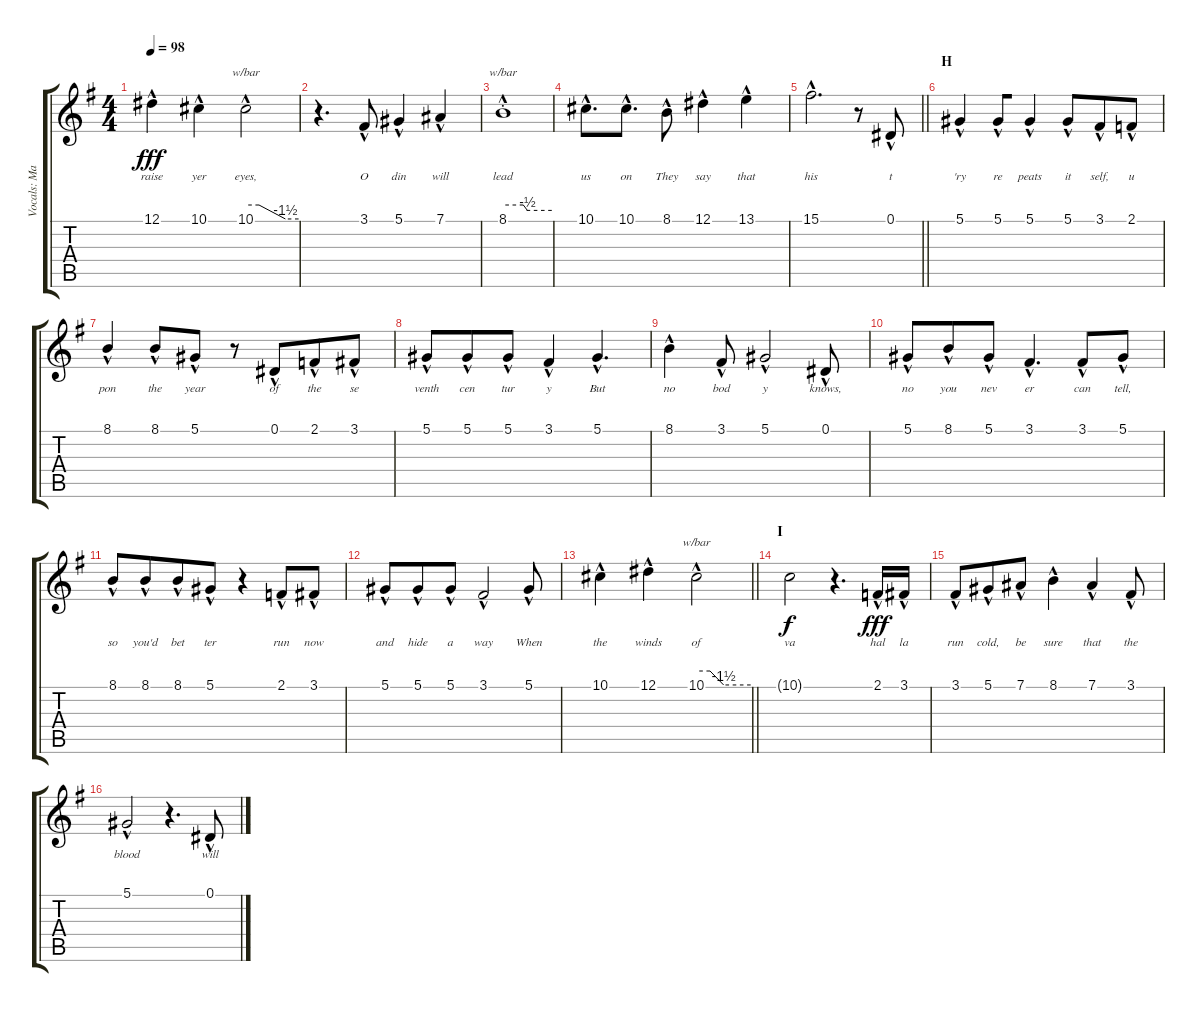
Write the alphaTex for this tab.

\track ("Vocals: Martin" "Vocals: Ma") {instrument lead2sawtooth}
\staff {score tabs}
\tuning (Eb4 Bb3 Gb3 Db3 Ab2 Eb2) {hide}
\ts (4 4)
\tempo 98
\clef g2
\ks g
12.1{hac}.4{lyrics (0 "raise") lyrics (1 "") lyrics (2 "") lyrics (3 "") lyrics (4 "") dy fff} 10.1{hac}.4{lyrics (0 "yer") lyrics (1 "") lyrics (2 "") lyrics (3 "") lyrics (4 "")} 10.1{hac}.2{tbe (custom default 0 0 15 0 45 -6 60 -6) lyrics (0 "eyes,") lyrics (1 "") lyrics (2 "") lyrics (3 "") lyrics (4 "")} |
r.4{d} 3.1{hac}.8{lyrics (0 "O") lyrics (1 "") lyrics (2 "") lyrics (3 "") lyrics (4 "")} 5.1{hac}.4{lyrics (0 "din") lyrics (1 "") lyrics (2 "") lyrics (3 "") lyrics (4 "")} 7.1{hac}.4{lyrics (0 "will") lyrics (1 "") lyrics (2 "") lyrics (3 "") lyrics (4 "")} |
8.1{hac st}.1{tbe (custom default 0 0 25 0 30 -2 60 -2) lyrics (0 "lead") lyrics (1 "") lyrics (2 "") lyrics (3 "") lyrics (4 "")} |
10.1{hac}.8{d lyrics (0 "us") lyrics (1 "") lyrics (2 "") lyrics (3 "") lyrics (4 "")} 10.1{hac}.8{d lyrics (0 "on") lyrics (1 "") lyrics (2 "") lyrics (3 "") lyrics (4 "")} 8.1{hac}.8{lyrics (0 "They") lyrics (1 "") lyrics (2 "") lyrics (3 "") lyrics (4 "")} 12.1{hac}.4{lyrics (0 "say") lyrics (1 "") lyrics (2 "") lyrics (3 "") lyrics (4 "")} 13.1{hac}.4{lyrics (0 "that") lyrics (1 "") lyrics (2 "") lyrics (3 "") lyrics (4 "")} |
\barLineRight lightlight
15.1{hac}.2{d lyrics (0 "his") lyrics (1 "") lyrics (2 "") lyrics (3 "") lyrics (4 "")} r.8 0.1{hac}.8{lyrics (0 "t") lyrics (1 "") lyrics (2 "") lyrics (3 "") lyrics (4 "")} |
\section ("" "H")
5.1{hac}.4{lyrics (0 "'ry") lyrics (1 "") lyrics (2 "") lyrics (3 "") lyrics (4 "")} 5.1{hac}.8{lyrics (0 "re") lyrics (1 "") lyrics (2 "") lyrics (3 "") lyrics (4 "") beam merge} 5.1{hac}.4{lyrics (0 "peats") lyrics (1 "") lyrics (2 "") lyrics (3 "") lyrics (4 "")} 5.1{hac}.8{lyrics (0 "it") lyrics (1 "") lyrics (2 "") lyrics (3 "") lyrics (4 "") beam merge} 3.1{hac}.8{lyrics (0 "self,") lyrics (1 "") lyrics (2 "") lyrics (3 "") lyrics (4 "")} 2.1{hac}.8{lyrics (0 "u") lyrics (1 "") lyrics (2 "") lyrics (3 "") lyrics (4 "")} |
8.1{hac}.4{lyrics (0 "pon") lyrics (1 "") lyrics (2 "") lyrics (3 "") lyrics (4 "") beam merge} 8.1{hac}.8{lyrics (0 "the") lyrics (1 "") lyrics (2 "") lyrics (3 "") lyrics (4 "")} 5.1{hac}.8{lyrics (0 "year") lyrics (1 "") lyrics (2 "") lyrics (3 "") lyrics (4 "")} r.8 0.1{hac}.8{lyrics (0 "of") lyrics (1 "") lyrics (2 "") lyrics (3 "") lyrics (4 "") beam merge} 2.1{hac}.8{lyrics (0 "the") lyrics (1 "") lyrics (2 "") lyrics (3 "") lyrics (4 "")} 3.1{hac}.8{lyrics (0 "se") lyrics (1 "") lyrics (2 "") lyrics (3 "") lyrics (4 "")} |
5.1{hac}.8{lyrics (0 "venth") lyrics (1 "") lyrics (2 "") lyrics (3 "") lyrics (4 "")} 5.1{hac}.8{lyrics (0 "cen") lyrics (1 "") lyrics (2 "") lyrics (3 "") lyrics (4 "") beam merge} 5.1{hac}.8{lyrics (0 "tur") lyrics (1 "") lyrics (2 "") lyrics (3 "") lyrics (4 "")} 3.1{hac}.4{lyrics (0 "y") lyrics (1 "") lyrics (2 "") lyrics (3 "") lyrics (4 "")} 5.1{hac}.4{d lyrics (0 "But") lyrics (1 "") lyrics (2 "") lyrics (3 "") lyrics (4 "")} |
8.1{hac}.4{lyrics (0 "no") lyrics (1 "") lyrics (2 "") lyrics (3 "") lyrics (4 "")} 3.1{hac}.8{lyrics (0 "bod") lyrics (1 "") lyrics (2 "") lyrics (3 "") lyrics (4 "")} 5.1{hac}.2{lyrics (0 "y") lyrics (1 "") lyrics (2 "") lyrics (3 "") lyrics (4 "")} 0.1{hac}.8{lyrics (0 "knows,") lyrics (1 "") lyrics (2 "") lyrics (3 "") lyrics (4 "")} |
5.1{hac}.8{lyrics (0 "no") lyrics (1 "") lyrics (2 "") lyrics (3 "") lyrics (4 "")} 8.1{hac}.8{lyrics (0 "you") lyrics (1 "") lyrics (2 "") lyrics (3 "") lyrics (4 "") beam merge} 5.1{hac}.8{lyrics (0 "nev") lyrics (1 "") lyrics (2 "") lyrics (3 "") lyrics (4 "")} 3.1{hac}.4{d lyrics (0 "er") lyrics (1 "") lyrics (2 "") lyrics (3 "") lyrics (4 "") beam merge} 3.1{hac}.8{lyrics (0 "can") lyrics (1 "") lyrics (2 "") lyrics (3 "") lyrics (4 "")} 5.1{hac}.8{lyrics (0 "tell,") lyrics (1 "") lyrics (2 "") lyrics (3 "") lyrics (4 "")} |
8.1{hac}.8{lyrics (0 "so") lyrics (1 "") lyrics (2 "") lyrics (3 "") lyrics (4 "")} 8.1{hac}.8{lyrics (0 "you'd") lyrics (1 "") lyrics (2 "") lyrics (3 "") lyrics (4 "") beam merge} 8.1{hac}.8{lyrics (0 "bet") lyrics (1 "") lyrics (2 "") lyrics (3 "") lyrics (4 "")} 5.1{hac}.8{lyrics (0 "ter") lyrics (1 "") lyrics (2 "") lyrics (3 "") lyrics (4 "")} r.4{beam merge} 2.1{hac}.8{lyrics (0 "run") lyrics (1 "") lyrics (2 "") lyrics (3 "") lyrics (4 "")} 3.1{hac}.8{lyrics (0 "now") lyrics (1 "") lyrics (2 "") lyrics (3 "") lyrics (4 "")} |
5.1{hac}.8{lyrics (0 "and") lyrics (1 "") lyrics (2 "") lyrics (3 "") lyrics (4 "")} 5.1{hac}.8{lyrics (0 "hide") lyrics (1 "") lyrics (2 "") lyrics (3 "") lyrics (4 "") beam merge} 5.1{hac}.8{lyrics (0 "a") lyrics (1 "") lyrics (2 "") lyrics (3 "") lyrics (4 "")} 3.1{hac}.2{lyrics (0 "way") lyrics (1 "") lyrics (2 "") lyrics (3 "") lyrics (4 "")} 5.1{hac}.8{lyrics (0 "When") lyrics (1 "") lyrics (2 "") lyrics (3 "") lyrics (4 "")} |
\barLineRight lightlight
10.1{hac}.4{lyrics (0 "the") lyrics (1 "") lyrics (2 "") lyrics (3 "") lyrics (4 "")} 12.1{hac}.4{lyrics (0 "winds") lyrics (1 "") lyrics (2 "") lyrics (3 "") lyrics (4 "")} 10.1{hac}.2{tbe (custom default 0 0 15 0 30 -6 60 -6) lyrics (0 "of") lyrics (1 "") lyrics (2 "") lyrics (3 "") lyrics (4 "")} |
\section ("" "I")
10.1{t}.2{lyrics (0 "va") lyrics (1 "") lyrics (2 "") lyrics (3 "") lyrics (4 "") dy f} r.4{d} 2.1{hac}.16{lyrics (0 "hal") lyrics (1 "") lyrics (2 "") lyrics (3 "") lyrics (4 "") dy fff} 3.1{hac}.16{lyrics (0 "la") lyrics (1 "") lyrics (2 "") lyrics (3 "") lyrics (4 "")} |
3.1{hac}.8{lyrics (0 "run") lyrics (1 "") lyrics (2 "") lyrics (3 "") lyrics (4 "")} 5.1{hac}.8{lyrics (0 "cold,") lyrics (1 "") lyrics (2 "") lyrics (3 "") lyrics (4 "") beam merge} 7.1{hac}.8{lyrics (0 "be") lyrics (1 "") lyrics (2 "") lyrics (3 "") lyrics (4 "")} 8.1{hac}.4{lyrics (0 "sure") lyrics (1 "") lyrics (2 "") lyrics (3 "") lyrics (4 "")} 7.1{hac}.4{lyrics (0 "that") lyrics (1 "") lyrics (2 "") lyrics (3 "") lyrics (4 "")} 3.1{hac}.8{lyrics (0 "the") lyrics (1 "") lyrics (2 "") lyrics (3 "") lyrics (4 "")} |
5.1{hac}.2{lyrics (0 "blood") lyrics (1 "") lyrics (2 "") lyrics (3 "") lyrics (4 "")} r.4{d} 0.1{hac}.8{lyrics (0 "will") lyrics (1 "") lyrics (2 "") lyrics (3 "") lyrics (4 "")}
